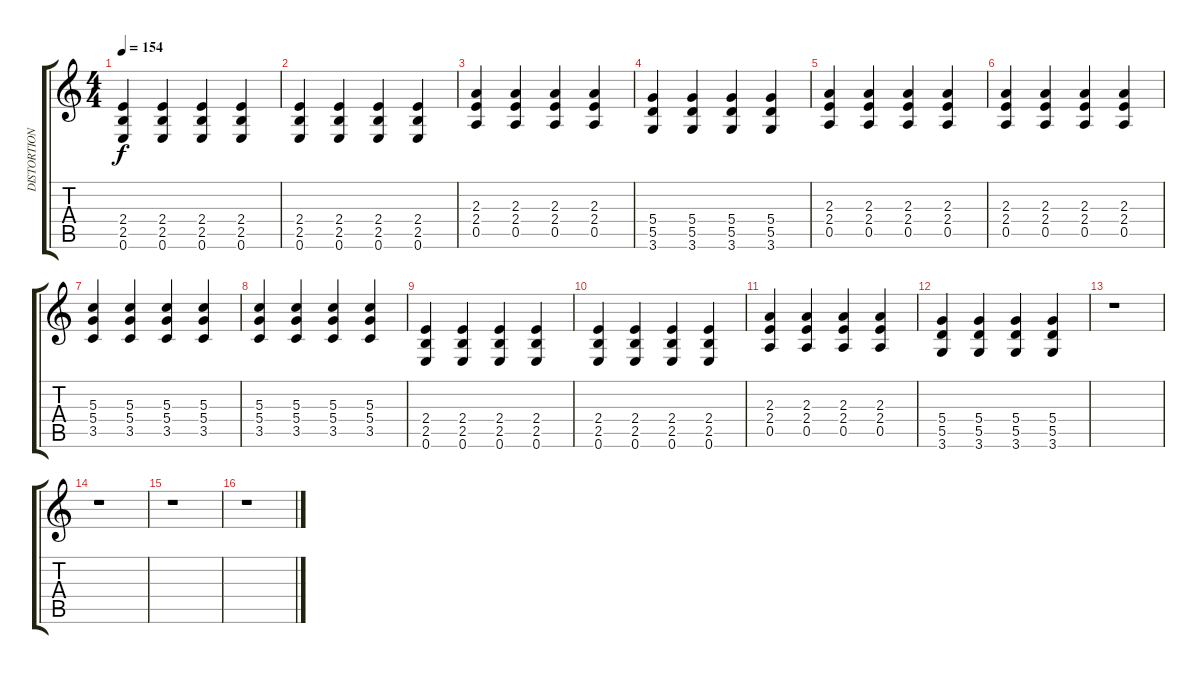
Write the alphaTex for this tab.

\track ("DISTORTION" "DISTORTION") {instrument distortionguitar}
\staff {score tabs}
\tuning (E4 B3 G3 D3 A2 E2) {hide}
\ts (4 4)
\tempo 154
\clef g2
\ks c
(2.4 2.5 0.6).4{dy f} (2.4 2.5 0.6).4 (2.4 2.5 0.6).4 (2.4 2.5 0.6).4 |
(2.4 2.5 0.6).4 (2.4 2.5 0.6).4 (2.4 2.5 0.6).4 (2.4 2.5 0.6).4 |
(2.3 2.4 0.5).4 (2.3 2.4 0.5).4 (2.3 2.4 0.5).4 (2.3 2.4 0.5).4 |
(5.4 5.5 3.6).4 (5.4 5.5 3.6).4 (5.4 5.5 3.6).4 (5.4 5.5 3.6).4 |
(2.3 2.4 0.5).4 (2.3 2.4 0.5).4 (2.3 2.4 0.5).4 (2.3 2.4 0.5).4 |
(2.3 2.4 0.5).4 (2.3 2.4 0.5).4 (2.3 2.4 0.5).4 (2.3 2.4 0.5).4 |
(5.3 5.4 3.5).4 (5.3 5.4 3.5).4 (5.3 5.4 3.5).4 (5.3 5.4 3.5).4 |
(5.3 5.4 3.5).4 (5.3 5.4 3.5).4 (5.3 5.4 3.5).4 (5.3 5.4 3.5).4 |
(2.4 2.5 0.6).4 (2.4 2.5 0.6).4 (2.4 2.5 0.6).4 (2.4 2.5 0.6).4 |
(2.4 2.5 0.6).4 (2.4 2.5 0.6).4 (2.4 2.5 0.6).4 (2.4 2.5 0.6).4 |
(2.3 2.4 0.5).4 (2.3 2.4 0.5).4 (2.3 2.4 0.5).4 (2.3 2.4 0.5).4 |
(5.4 5.5 3.6).4 (5.4 5.5 3.6).4 (5.4 5.5 3.6).4 (5.4 5.5 3.6).4 |
r.1 |
r.1 |
r.1 |
r.1
